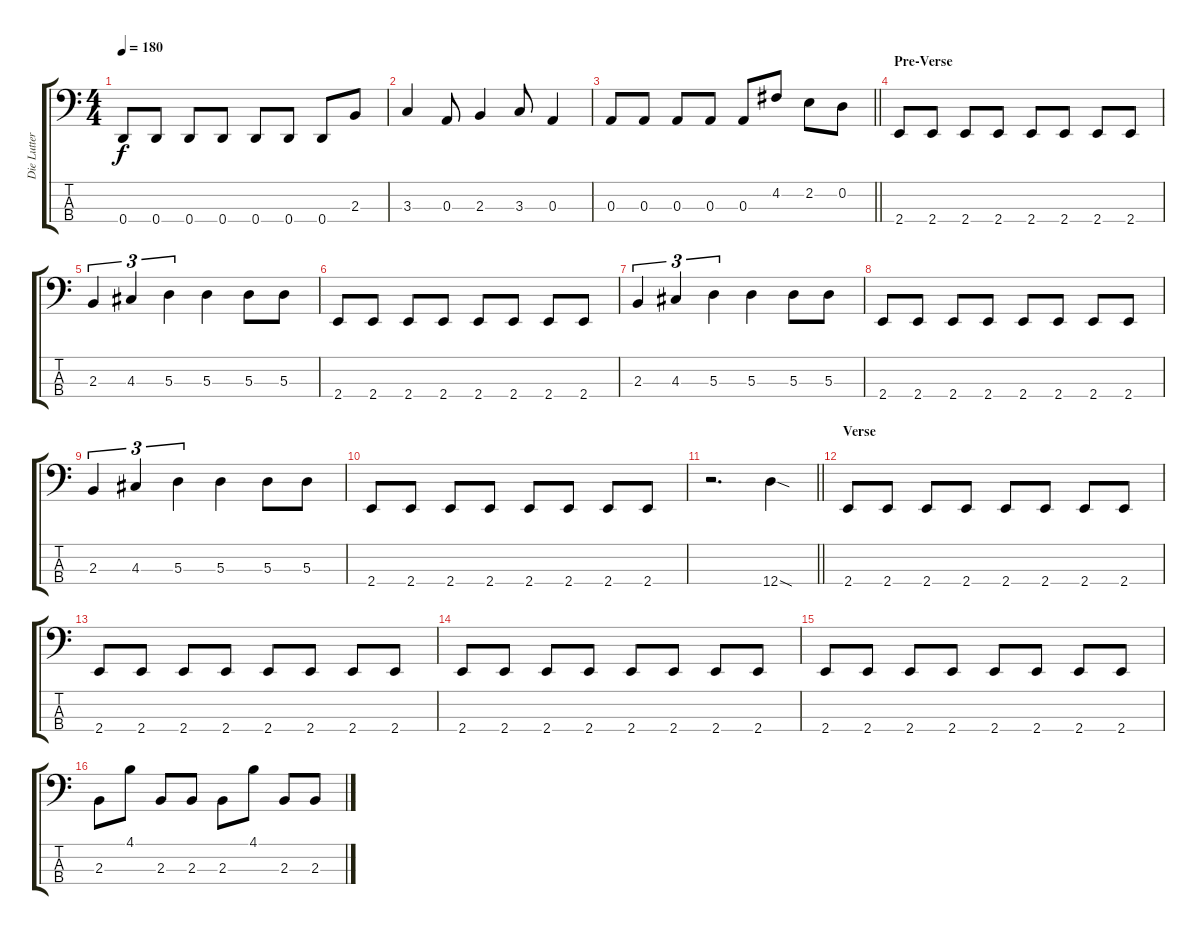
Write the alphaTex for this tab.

\track ("Die Lutter" "Die Lutter") {instrument electricbasspick}
\staff {score tabs}
\tuning (G2 D2 A1 D1) {hide}
\ts (4 4)
\tempo 180
\clef f4
\ks c
0.4.8{dy f} 0.4.8 0.4.8 0.4.8 0.4.8 0.4.8 0.4.8 2.3.8 |
3.3.4 0.3.8 2.3.4 3.3.8 0.3.4 |
\barLineRight lightlight
0.3.8 0.3.8 0.3.8 0.3.8 0.3.8 4.2.8 2.2.8 0.2.8 |
\section ("" "Pre-Verse")
2.4.8 2.4.8 2.4.8 2.4.8 2.4.8 2.4.8 2.4.8 2.4.8 |
2.3.4{tu (3 2)} 4.3.4{tu (3 2)} 5.3.4{tu (3 2)} 5.3.4 5.3.8 5.3.8 |
2.4.8 2.4.8 2.4.8 2.4.8 2.4.8 2.4.8 2.4.8 2.4.8 |
2.3.4{tu (3 2)} 4.3.4{tu (3 2)} 5.3.4{tu (3 2)} 5.3.4 5.3.8 5.3.8 |
2.4.8 2.4.8 2.4.8 2.4.8 2.4.8 2.4.8 2.4.8 2.4.8 |
2.3.4{tu (3 2)} 4.3.4{tu (3 2)} 5.3.4{tu (3 2)} 5.3.4 5.3.8 5.3.8 |
2.4.8 2.4.8 2.4.8 2.4.8 2.4.8 2.4.8 2.4.8 2.4.8 |
\barLineRight lightlight
r.2{d} 12.4{sod}.4 |
\section ("" "Verse")
2.4.8 2.4.8 2.4.8 2.4.8 2.4.8 2.4.8 2.4.8 2.4.8 |
2.4.8 2.4.8 2.4.8 2.4.8 2.4.8 2.4.8 2.4.8 2.4.8 |
2.4.8 2.4.8 2.4.8 2.4.8 2.4.8 2.4.8 2.4.8 2.4.8 |
2.4.8 2.4.8 2.4.8 2.4.8 2.4.8 2.4.8 2.4.8 2.4.8 |
2.3.8 4.1.8 2.3.8 2.3.8 2.3.8 4.1.8 2.3.8 2.3.8
